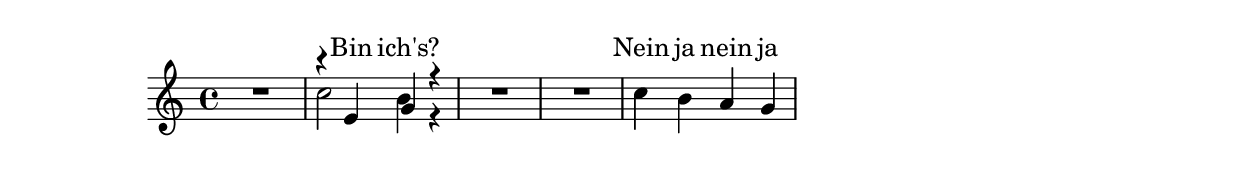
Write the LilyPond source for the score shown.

\version "2.18.2"

"/global/music" = \relative c {
  <<
    \new Voice = "global_voice1" {
      R1*1
      
      <<
        {
          \voiceOne
          r4 e' g r
        }

        \new Voice = "voice2" {
          \voiceTwo
          c2 b4 r
        }
      >>
    
      \oneVoice
      R1*2
      c4 b a g
    }
  >>
}
"/global/lyrics/voice1/1" = \lyricmode {
  Bin ich's?
  Nein ja nein ja
}
"/global/lyrics/voice2/1" = \lyricmode {
  Ja ja!
}
"/global/lyrics/voice2/2" = \lyricmode {
  Nei nei
}

\book {
  \header {
  }

  \bookpart { 
    \score {
      <<
      \new Staff = GlobalStaff \with { }
      \context Staff = GlobalStaff {
        \"/global/music"
      }
      \new Lyrics \with { alignAboveContext = "GlobalStaff" } {
        \lyricsto "global_voice1" { \"/global/lyrics/voice1/1" }
      }

      \new Lyrics {
        \lyricsto "global_voice2" { \"/global/lyrics/voice2/1" }
      }

      \new Lyrics {
        \lyricsto "global_voice2" { \"/global/lyrics/voice2/2" }
      }
      >>
    }
  }
}
